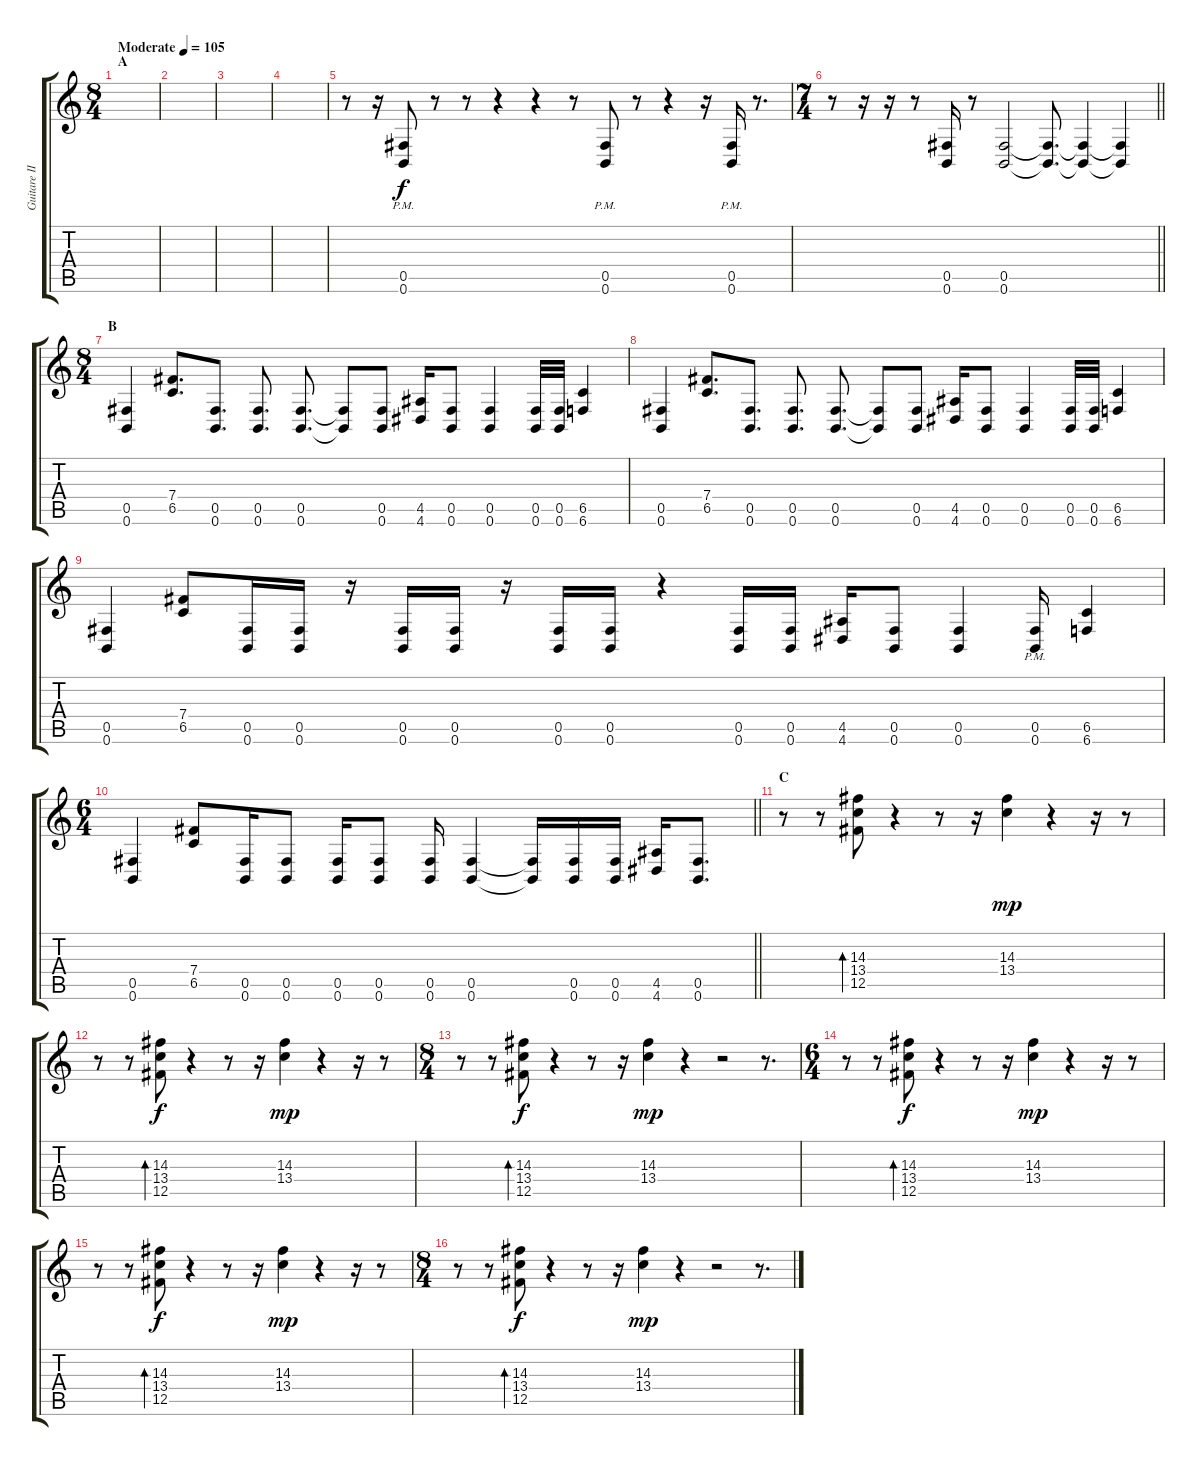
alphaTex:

\track ("Guitare II" "Guitare II") {instrument distortionguitar}
\staff {score tabs}
\tuning (Db4 Ab3 E3 B2 Gb2 B1) {hide}
\ts (8 4)
\section ("" "A")
\tempo (105 "Moderate")
\clef g2
\ks c
|
|
|
|
r.8 r.16 (0.5{pm} 0.6{pm}).8 r.8 r.8 r.4 r.4 r.8 (0.5{pm} 0.6{pm}).8 r.8 r.4 r.16 (0.5{pm} 0.6{pm}).16 r.8{d} |
\ts (7 4)
\barLineRight lightlight
r.8 r.16 r.16 r.8 (0.5 0.6).16 r.8 (0.5 0.6).2 (0.5{t} 0.6{t}).8{d} (0.5{t} 0.6{t}).4 (0.5{t} 0.6{t}).4 |
\ts (8 4)
\section ("" "B")
(0.5 0.6).4 (7.4 6.5).8{d} (0.5 0.6).8{d} (0.5 0.6).8{d} (0.5 0.6).8{d} (0.5{t} 0.6{t}).8 (0.5 0.6).8 (4.5 4.6).16 (0.5 0.6).8 (0.5 0.6).4 (0.5 0.6).32 (0.5 0.6).32 (6.5 6.6).4 |
(0.5 0.6).4 (7.4 6.5).8{d} (0.5 0.6).8{d} (0.5 0.6).8{d} (0.5 0.6).8{d} (0.5{t} 0.6{t}).8 (0.5 0.6).8 (4.5 4.6).16 (0.5 0.6).8 (0.5 0.6).4 (0.5 0.6).32 (0.5 0.6).32 (6.5 6.6).4 |
(0.5 0.6).4 (7.4 6.5).8 (0.5 0.6).16 (0.5 0.6).16 r.16 (0.5 0.6).16 (0.5 0.6).16 r.16 (0.5 0.6).16 (0.5 0.6).16 r.4 (0.5 0.6).16 (0.5 0.6).16 (4.5 4.6).16 (0.5 0.6).8 (0.5 0.6).4 (0.5{pm} 0.6{pm}).16 (6.5 6.6).4 |
\ts (6 4)
\barLineRight lightlight
(0.5 0.6).4 (7.4 6.5).8 (0.5 0.6).16 (0.5 0.6).8 (0.5 0.6).16 (0.5 0.6).8 (0.5 0.6).16 (0.5 0.6).4 (0.5{t} 0.6{t}).16 (0.5 0.6).16 (0.5 0.6).16 (4.5 4.6).16 (0.5 0.6).8{d} |
\section ("" "C")
r.8{instrument electricguitarjazz} r.8 (14.3 13.4 12.5).8{bd 240} r.4 r.8 r.16 (14.3 13.4).4{dy mp} r.4 r.16 r.8 |
r.8 r.8 (14.3 13.4 12.5).8{bd 240 dy f} r.4 r.8 r.16 (14.3 13.4).4{dy mp} r.4 r.16 r.8 |
\ts (8 4)
r.8 r.8 (14.3 13.4 12.5).8{bd 240 dy f} r.4 r.8 r.16 (14.3 13.4).4{dy mp} r.4 r.2 r.8{d} |
\ts (6 4)
r.8 r.8 (14.3 13.4 12.5).8{bd 240 dy f} r.4 r.8 r.16 (14.3 13.4).4{dy mp} r.4 r.16 r.8 |
r.8 r.8 (14.3 13.4 12.5).8{bd 240 dy f} r.4 r.8 r.16 (14.3 13.4).4{dy mp} r.4 r.16 r.8 |
\ts (8 4)
r.8 r.8 (14.3 13.4 12.5).8{bd 240 dy f} r.4 r.8 r.16 (14.3 13.4).4{dy mp} r.4 r.2 r.8{d}
